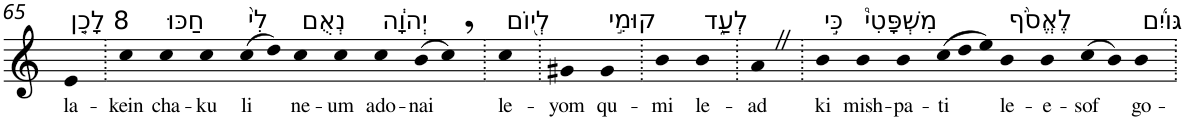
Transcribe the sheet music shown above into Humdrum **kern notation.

**kern	**text
*part1	*part1
*staff1	*staff1
*I"Piano	*
*I'Pno	*
!!LO:PB:g=z
*clefG2	*
*k[]	*
=65	=65
!LO:TX:a:t=8 לָכֵ֤ן	!
!	!LO:LY:b
4e	la-
=66.	=66.
!	!LO:LY:b
4cc	-kein
!LO:TX:a:t=חַכּוּ	!
!	!LO:LY:b
4cc	cha-
!	!LO:LY:b
4cc	-ku
!LO:TX:a:t=לִי֙	!
!	!LO:LY:b
(>8cc	li
8dd)	.
!LO:TX:a:t=נְאֻם	!
!	!LO:LY:b
4cc	ne-
!	!LO:LY:b
4cc	-um
!LO:TX:a:t=יְהוָ֔ה	!
!	!LO:LY:b
4cc	ado-
!	!LO:LY:b
(>8b	-nai
8cc,)	.
=67.	=67.
!LO:TX:a:t=לְי֖וֹם	!
!	!LO:LY:b
4cc	le-
=68.	=68.
!	!LO:LY:b
4g#X	-yom
!LO:TX:a:t=קוּמִ֣י	!
!	!LO:LY:b
4g#	qu-
=69.	=69.
!	!LO:LY:b
4b	-mi
!LO:TX:a:t=לְעַ֑ד	!
!	!LO:LY:b
4b	le-
=70.	=70.
!	!LO:LY:b
4aZ	-ad
=71.	=71.
!LO:TX:a:t=כִּ֣י	!
!	!LO:LY:b
4b	ki
!LO:TX:a:t=מִשְׁפָּטִי֩	!
!	!LO:LY:b
4b	mish-
!	!LO:LY:b
4b	-pa-
!	!LO:LY:b
(>12cc	-ti
12dd	.
12ee)	.
!LO:TX:a:t=לֶאֱסֹ֨ף	!
!	!LO:LY:b
4b	le-
!	!LO:LY:b
4b	-e-
!	!LO:LY:b
(>8cc	-sof
8b)	.
!LO:TX:a:t=גּוֹיִ֜ם	!
!	!LO:LY:b
4b	go-
=.	=.
*-	*-
